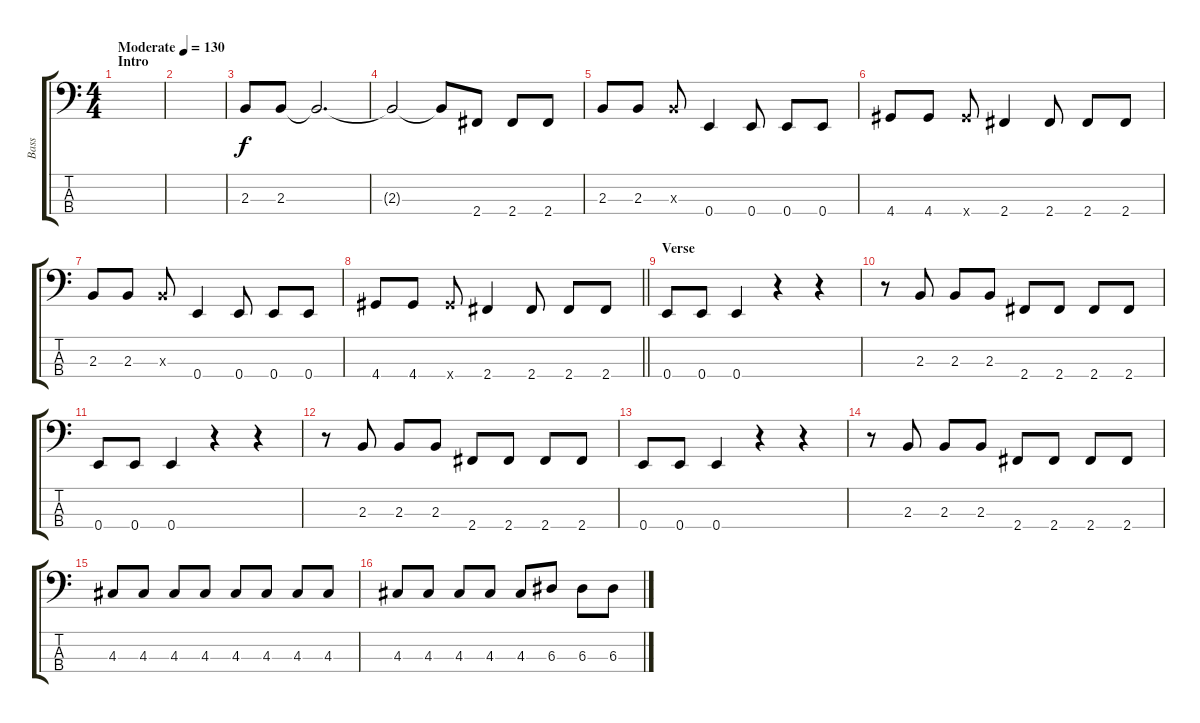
\track ("Bass" "Bass") {instrument electricbasspick}
\staff {score tabs}
\tuning (G2 D2 A1 E1) {hide}
\ts (4 4)
\section ("" "Intro")
\tempo (130 "Moderate")
\clef f4
\ks c
|
|
2.3.8 2.3.8 2.3{t}.2{d} |
2.3{t}.2 2.3{t}.8 2.4.8 2.4.8 2.4.8 |
2.3.8 2.3.8 2.3{x}.8 0.4.4 0.4.8 0.4.8 0.4.8 |
4.4.8 4.4.8 4.4{x}.8 2.4.4 2.4.8 2.4.8 2.4.8 |
2.3.8 2.3.8 2.3{x}.8 0.4.4 0.4.8 0.4.8 0.4.8 |
\barLineRight lightlight
4.4.8 4.4.8 4.4{x}.8 2.4.4 2.4.8 2.4.8 2.4.8 |
\section ("" "Verse")
0.4.8 0.4.8 0.4.4 r.4 r.4 |
r.8 2.3.8 2.3.8 2.3.8 2.4.8 2.4.8 2.4.8 2.4.8 |
0.4.8 0.4.8 0.4.4 r.4 r.4 |
r.8 2.3.8 2.3.8 2.3.8 2.4.8 2.4.8 2.4.8 2.4.8 |
0.4.8 0.4.8 0.4.4 r.4 r.4 |
r.8 2.3.8 2.3.8 2.3.8 2.4.8 2.4.8 2.4.8 2.4.8 |
4.3.8 4.3.8 4.3.8 4.3.8 4.3.8 4.3.8 4.3.8 4.3.8 |
4.3.8 4.3.8 4.3.8 4.3.8 4.3.8 6.3.8 6.3.8 6.3.8
